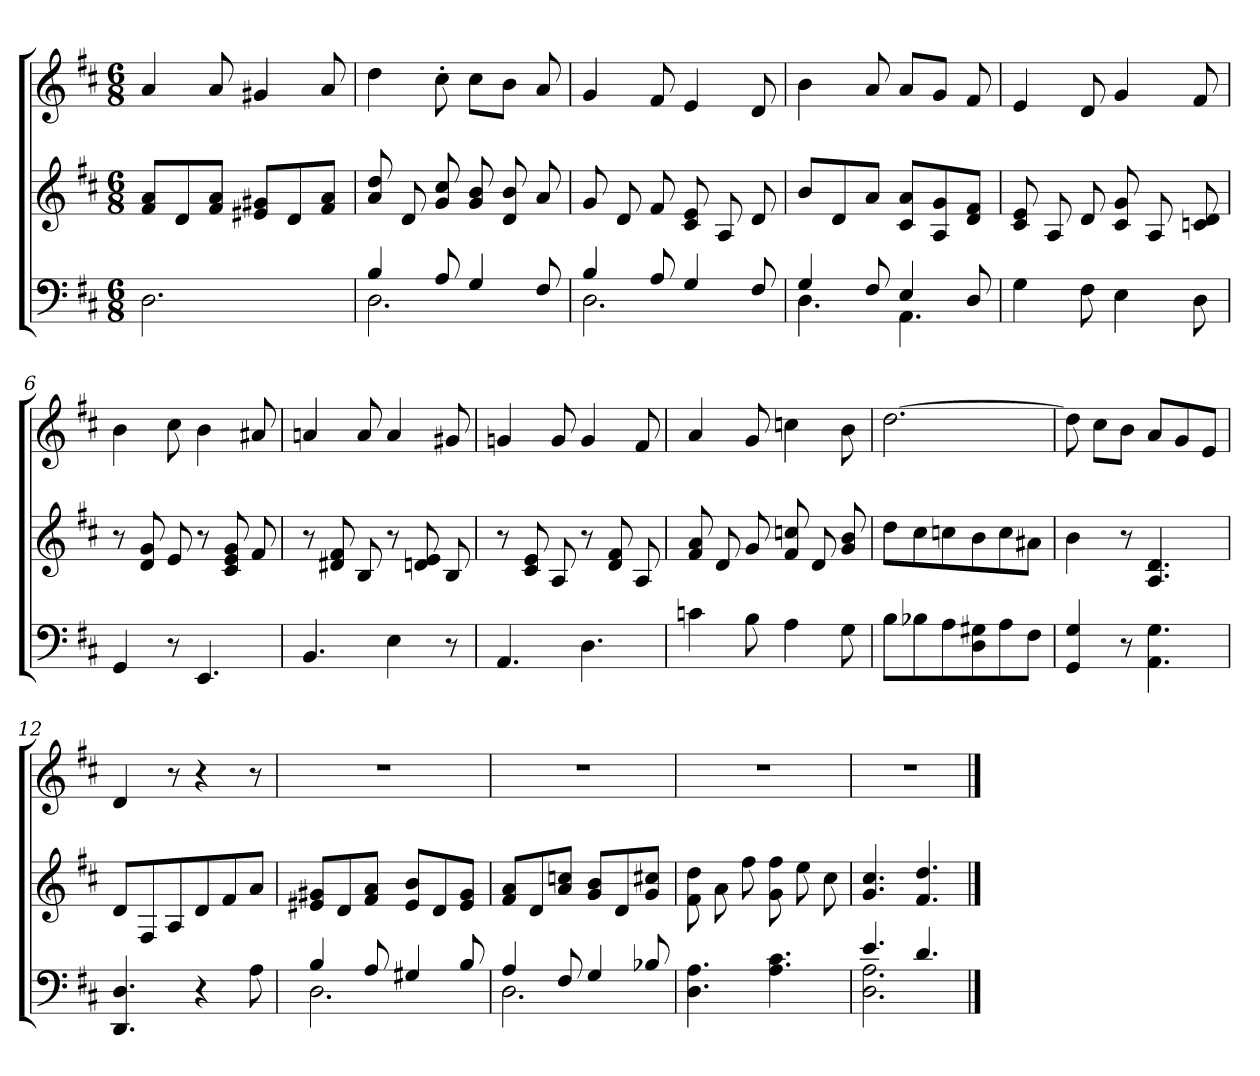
**kern	**kern	**kern
*part3	*part2	*part1
*staff3	*staff2	*staff1
*clefF4	*clefG2	*clefG2
*k[f#c#]	*k[f#c#]	*k[f#c#]
*M6/8	*M6/8	*M6/8
=1	=1	=1
2.D\	8f#/ 8a/L	4a/
.	8d/	.
.	8f#/ 8a/J	8a/
.	8e#X/ 8g#X/L	4g#X/
.	8d/	.
.	8f#/ 8a/J	8a/
=2	=2	=2
*^	*	*
4B/	2.D\	8a/ 8dd/	4dd\
.	.	8d/	.
8A/	.	8g/ 8cc#/	8cc#'\
4G/	.	8g/ 8b/	8cc#\L
.	.	8d/ 8b/	8b\J
8F#/	.	8a/	8a/
=3	=3	=3	=3
4B/	2.D\	8g/	4g/
.	.	8d/	.
8A/	.	8f#/	8f#/
4G/	.	8c#/ 8e/	4e/
.	.	8A/	.
8F#/	.	8d/	8d/
=4	=4	=4	=4
4G/	4.D\	8b/L	4b\
.	.	8d/	.
8F#/	.	8a/J	8a/
4E/	4.AA\	8c#/ 8a/L	8a/L
.	.	8A/ 8g/	8g/J
8D/	.	8d/ 8f#/J	8f#/
*v	*v	*	*
=5	=5	=5
4G\	8c#/ 8e/	4e/
.	8A/	.
8F#\	8d/	8d/
4E\	8c#/ 8g/	4g/
.	8A/	.
8D\	8cn/ 8d/	8f#/
=6	=6	=6
4GG/	8r	4b\
.	8d/ 8g/	.
8r	8e/	8cc#\
4.EE/	8r	4b\
.	8c#/ 8e/ 8g/	.
.	8f#/	8a#X/
=7	=7	=7
4.BB/	8r	4an/
.	8d#X/ 8f#/	.
.	8B/	8a/
4E\	8r	4a/
.	8dn/ 8e/	.
8r	8B/	8g#X/
=8	=8	=8
4.AA/	8r	4gn/
.	8c#/ 8e/	.
.	8A/	8g/
4.D\	8r	4g/
.	8d/ 8f#/	.
.	8A/	8f#/
=9	=9	=9
4cn\	8f#/ 8a/	4a/
.	8d/	.
8B\	8g/	8g/
4A\	8f#/ 8ccn/	4ccn\
.	8d/	.
8G\	8g/ 8b/	8b\
=10	=10	=10
8B\L	8dd\L	[2.dd\
8B-X\	8cc#\	.
8A\	8ccn\	.
8D\ 8G#X\	8b\	.
8A\	8cc\	.
8F#\J	8a#X\J	.
=11	=11	=11
4GG/ 4G/	4b\	8dd\]
.	.	8cc#\L
8r	8r	8b\J
4.AA\ 4.G\	4.A/ 4.d/	8a/L
.	.	8g/
.	.	8e/J
=12	=12	=12
4.DD/ 4.D/	8d/L	4d/
.	8F#/	.
.	8A/	8r
4r	8d/	4r
.	8f#/	.
8A\	8a/J	8r
=13	=13	=13
*^	*	*
4B/	2.D\	8e#X/ 8g#X/L	2.r
.	.	8d/	.
8A/	.	8f#/ 8a/J	.
4G#X/	.	8e#/ 8b/L	.
.	.	8d/	.
8B/	.	8e#/ 8g#/J	.
=14	=14	=14	=14
4A/	2.D\	8f#/ 8a/L	2.r
.	.	8d/	.
8F#/	.	8a/ 8ccn/J	.
4G/	.	8g/ 8b/L	.
.	.	8d/	.
8B-X/	.	8g/ 8cc#X/J	.
*v	*v	*	*
=15	=15	=15
4.D\ 4.A\	8f#\ 8dd\	2.r
.	8a\	.
.	8ff#\	.
4.A\ 4.c#\	8g\ 8ff#\	.
.	8ee\	.
.	8cc#\	.
=16	=16	=16
*^	*	*
4.e/	2.D\ 2.A\	4.g/ 4.cc#/	2.r
4.d/	.	4.f#/ 4.dd/	.
*v	*v	*	*
==	==	==
*-	*-	*-
